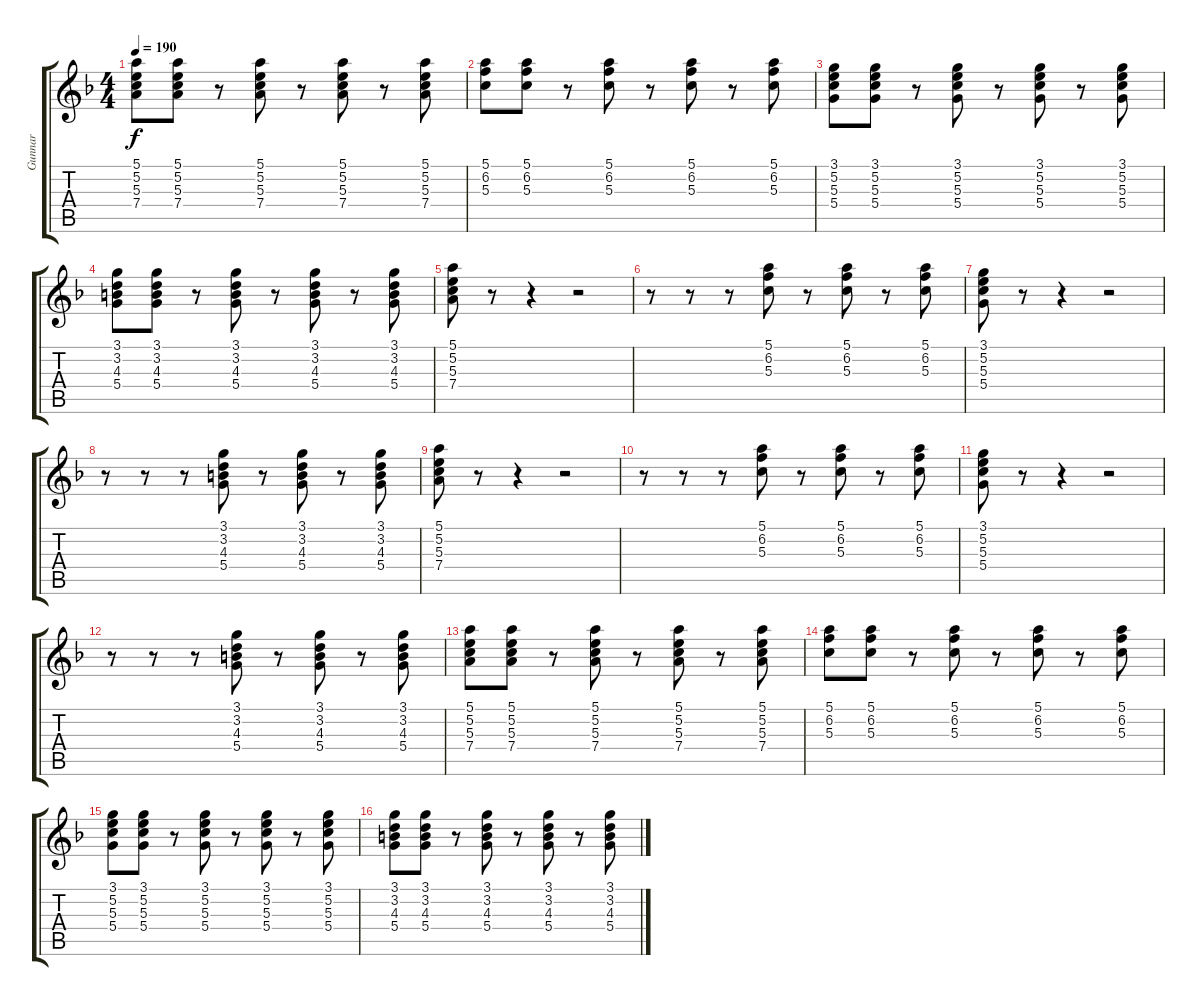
\track ("Gunnar" "Gunnar") {instrument distortionguitar}
\staff {score tabs}
\tuning (E4 B3 G3 D3 A2 E2) {hide}
\ts (4 4)
\tempo 190
\clef g2
\ks f
(5.1 5.2 5.3 7.4).8{dy f} (5.1 5.2 5.3 7.4).8 r.8 (5.1 5.2 5.3 7.4).8 r.8 (5.1 5.2 5.3 7.4).8 r.8 (5.1 5.2 5.3 7.4).8 |
(5.1 6.2 5.3).8 (5.1 6.2 5.3).8 r.8 (5.1 6.2 5.3).8 r.8 (5.1 6.2 5.3).8 r.8 (5.1 6.2 5.3).8 |
(3.1 5.2 5.3 5.4).8 (3.1 5.2 5.3 5.4).8 r.8 (3.1 5.2 5.3 5.4).8 r.8 (3.1 5.2 5.3 5.4).8 r.8 (3.1 5.2 5.3 5.4).8 |
(3.1 3.2 4.3 5.4).8 (3.1 3.2 4.3 5.4).8 r.8 (3.1 3.2 4.3 5.4).8 r.8 (3.1 3.2 4.3 5.4).8 r.8 (3.1 3.2 4.3 5.4).8 |
(5.1 5.2 5.3 7.4).8 r.8 r.4 r.2 |
r.8 r.8 r.8 (5.1 6.2 5.3).8 r.8 (5.1 6.2 5.3).8 r.8 (5.1 6.2 5.3).8 |
(3.1 5.2 5.3 5.4).8 r.8 r.4 r.2 |
r.8 r.8 r.8 (3.1 3.2 4.3 5.4).8 r.8 (3.1 3.2 4.3 5.4).8 r.8 (3.1 3.2 4.3 5.4).8 |
(5.1 5.2 5.3 7.4).8 r.8 r.4 r.2 |
r.8 r.8 r.8 (5.1 6.2 5.3).8 r.8 (5.1 6.2 5.3).8 r.8 (5.1 6.2 5.3).8 |
(3.1 5.2 5.3 5.4).8 r.8 r.4 r.2 |
r.8 r.8 r.8 (3.1 3.2 4.3 5.4).8 r.8 (3.1 3.2 4.3 5.4).8 r.8 (3.1 3.2 4.3 5.4).8 |
(5.1 5.2 5.3 7.4).8 (5.1 5.2 5.3 7.4).8 r.8 (5.1 5.2 5.3 7.4).8 r.8 (5.1 5.2 5.3 7.4).8 r.8 (5.1 5.2 5.3 7.4).8 |
(5.1 6.2 5.3).8 (5.1 6.2 5.3).8 r.8 (5.1 6.2 5.3).8 r.8 (5.1 6.2 5.3).8 r.8 (5.1 6.2 5.3).8 |
(3.1 5.2 5.3 5.4).8 (3.1 5.2 5.3 5.4).8 r.8 (3.1 5.2 5.3 5.4).8 r.8 (3.1 5.2 5.3 5.4).8 r.8 (3.1 5.2 5.3 5.4).8 |
(3.1 3.2 4.3 5.4).8 (3.1 3.2 4.3 5.4).8 r.8 (3.1 3.2 4.3 5.4).8 r.8 (3.1 3.2 4.3 5.4).8 r.8 (3.1 3.2 4.3 5.4).8
